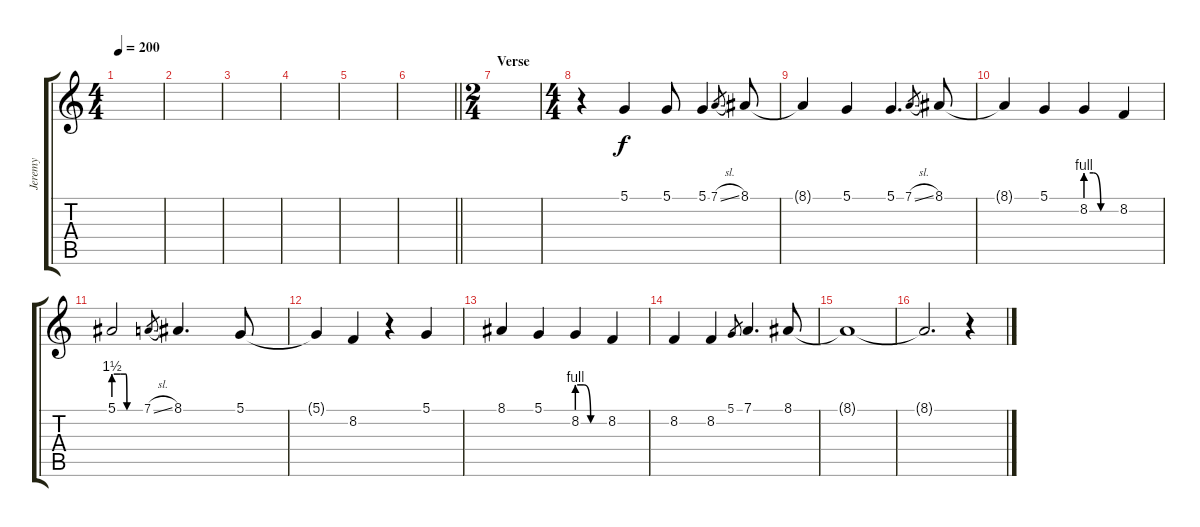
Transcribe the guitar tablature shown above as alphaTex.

\track ("Jeremy" "Jeremy") {instrument oboe}
\staff {score tabs}
\tuning (D4 A3 F3 C3 G2 C2) {hide}
\ts (4 4)
\tempo 200
\clef g2
\ks c
|
|
|
|
|
\barLineRight lightlight
|
\ts (2 4)
\section ("" "Verse")
|
\ts (4 4)
r.4 5.1.4 5.1.8 5.1.4 7.1{sl}.8{gr} 8.1.8 |
8.1{t}.4 5.1.4 5.1.4{d} 7.1{sl}.8{gr} 8.1.8 |
8.1{t}.4 5.1.4 8.2{be (custom 0 4 15 4 30 0 60 0)}.4 8.2.4 |
5.1{be (custom 0 6 15 6 28 6 30 0 60 0)}.2 7.1{sl}.8{gr} 8.1.4{d} 5.1.8 |
5.1{t}.4 8.2.4 r.4 5.1.4 |
8.1.4 5.1.4 8.2{be (custom 0 4 15 4 30 0 60 0)}.4 8.2.4 |
8.2.4 8.2.4 5.1.8{gr} 7.1.4{d} 8.1.8 |
8.1{t}.1 |
8.1{t}.2{d} r.4
